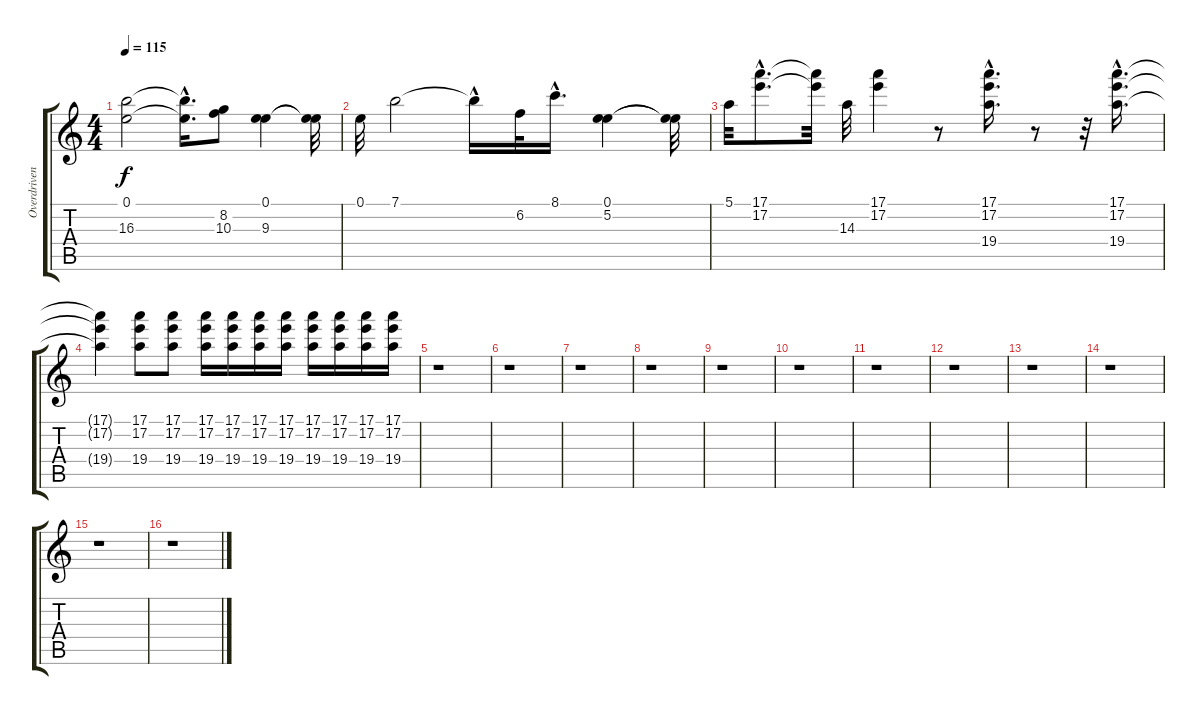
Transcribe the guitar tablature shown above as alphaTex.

\track ("Overdriven Guitar" "Overdriven") {instrument overdrivenguitar}
\staff {score tabs}
\tuning (E4 B3 G3 D3 A2 E2) {hide}
\ts (4 4)
\tempo 115
\clef g2
\ks c
(0.1 16.3).2{dy f} (0.1{hac t} 16.3{hac t}).16{d} (8.2 10.3).8 (0.1 9.3).4 (0.1{t} 9.3{t}).32 |
0.1.32 7.1.2 7.1{hac t}.16 6.2.32 8.1{hac}.16{d} (0.1 5.2).4 (0.1{t} 5.2{t}).32 |
5.1.32 (17.1{hac} 17.2{hac}).8{d} (17.1{t} 17.2{t}).32 14.3.32 (17.1 17.2).4 r.8 (17.1{hac} 17.2{hac} 19.4{hac}).16{d} r.8 r.32 (17.1{hac} 17.2{hac} 19.4{hac}).16{d} |
(17.1{t} 17.2{t} 19.4{t}).4 (17.1 17.2 19.4).8 (17.1 17.2 19.4).8 (17.1 17.2 19.4).16 (17.1 17.2 19.4).16 (17.1 17.2 19.4).16 (17.1 17.2 19.4).16 (17.1 17.2 19.4).16 (17.1 17.2 19.4).16 (17.1 17.2 19.4).16 (17.1 17.2 19.4).16 |
r.1 |
r.1 |
r.1 |
r.1 |
r.1 |
r.1 |
r.1 |
r.1 |
r.1 |
r.1 |
r.1 |
r.1
